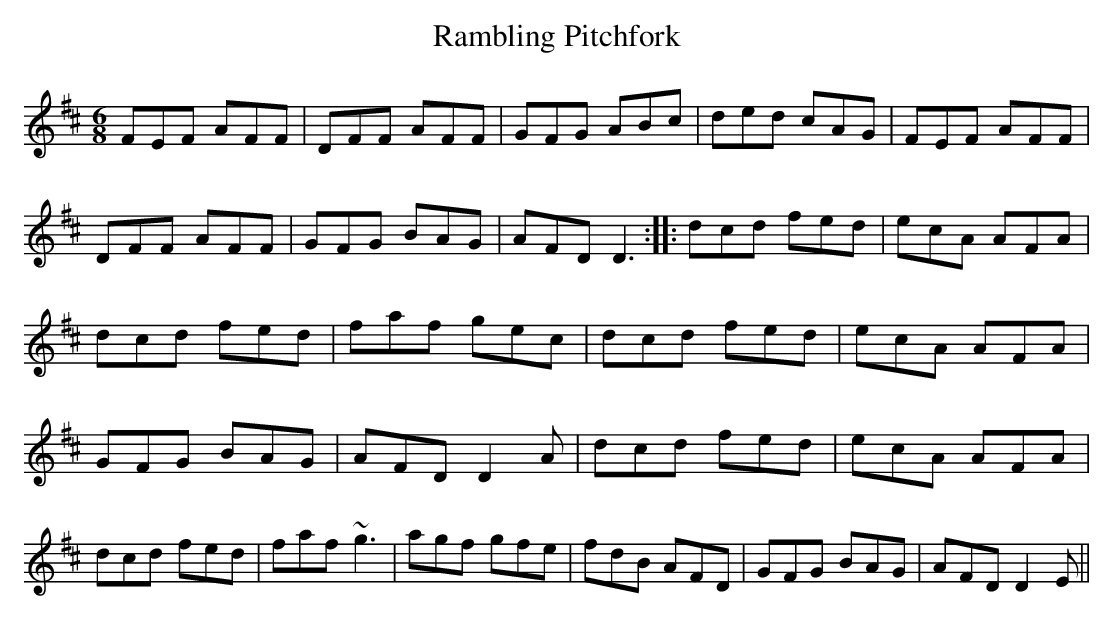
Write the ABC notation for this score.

X:1
T:Rambling Pitchfork
M:6/8
K:D
FEF AFF|DFF AFF|GFG ABc|ded cAG|\
FEF AFF|DFF AFF|GFG BAG|AFD D3::\
dcd fed|ecA AFA|dcd fed|faf gec|\
dcd fed|ecA AFA|GFG BAG|AFD D2A|\
dcd fed|ecA AFA|dcd fed|faf ~g3|\
agf gfe|fdB AFD|GFG BAG|AFD D2E||
